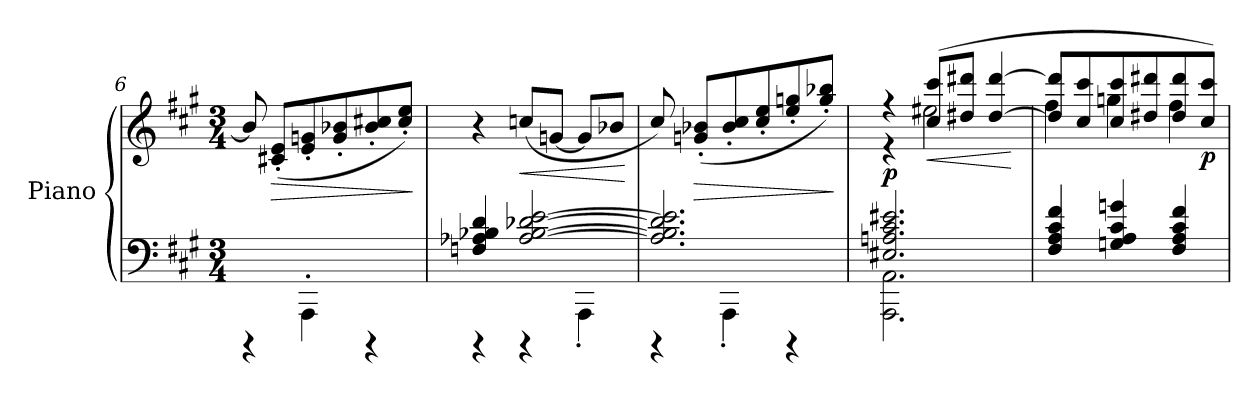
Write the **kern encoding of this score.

**kern	**kern	**dynam
*part1	*part1	*part1
*staff2	*staff1	*staff1/2
*I"Piano	*	*
*clefF4	*clefG2	*
*k[f#c#g#]	*k[f#c#g#]	*
*M3/4	*M3/4	*
=6	=6	=6
4rBBBB	8b-/]	.
!	!	!LO:HP:b
.	(<8c#X/' 8e/'L	>
4AAA'\	8e/' 8gn/'	.
.	8g/' 8b-X/'	.
4rBBBB	8b-/' 8cc#X/'	.
.	8cc#/' 8ee/'J)	.
.	.	]
=7	=7	=7
*^	*	*
4Fn/ 4A-X/ 4B-X/ 4d/	4rBBBB	4r	.
!	!	!	!LO:HP:b
[2A-/ [2B-/ [2d-X/ [2e/	4rBBBB	(<8ccn/L	<
.	.	[8gn/J	.
.	4AAA'\	8g/L]	.
.	.	8b-X/J	.
*v	*v	*	*
.	.	[
=8	=8	=8
*^	*	*
2.A-/] 2.B-/] 2.d-/] 2.e/]	4rBBBB	8cc#/)	.
!	!	!	!LO:HP:b
.	.	(<8gn/' 8b-X/'L	>
.	4AAA'\	8b-/' 8cc#/'	.
.	.	8cc#/' 8ee/'	.
.	4rBBBB	8ee/' 8ggn/'	.
.	.	8gg/' 8bb-X/'J)	.
*v	*v	*	*
.	.	]
!!LO:PB:g=z
=9	=9	=9
*^	*^	*
!	!	!	!	!LO:DY:b
2.E#X/ 2.An/ 2.c#/ 2.e#X/	2.AAA\ 2.AA\	4r	4r	p
!	!	!	!	!LO:HP:b
.	.	(>8cc#/ 8ccc#/L	2ee#X\	<
.	.	8dd#X/ 8ddd#X/J	.	.
.	.	[4dd#/ [4ddd#/	.	.
*v	*v	*	*	*
*	*v	*v	*
.	.	[
=10	=10	=10
*	*^	*
4F#/ 4A/ 4c#/ 4f#/	8dd#/] 8ddd#/]L	4ff#\	.
.	8cc#/ 8ccc#/	.	.
4Gn/ 4A/ 4c#/ 4gn/	8cc#/ 8ccc#/	4ggn\	.
.	8dd#X/ 8ddd#X/	.	.
4F#/ 4A/ 4c#/ 4f#/	8dd#/ 8ddd#/	4ff#\	.
!	!	!	!LO:DY:b
.	8cc#/ 8ccc#/J)	.	p
*	*v	*v	*
=	=	=
*-	*-	*-
